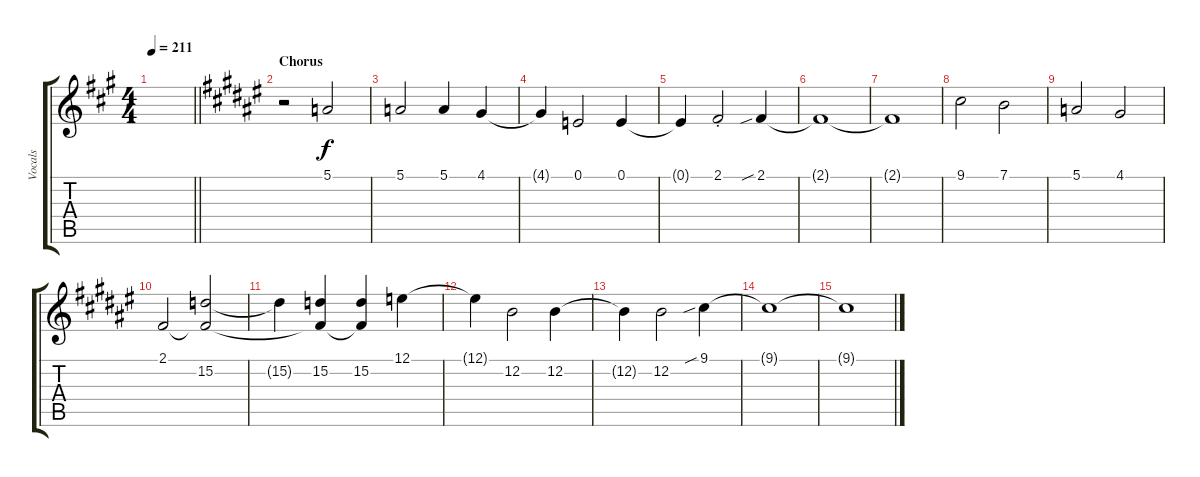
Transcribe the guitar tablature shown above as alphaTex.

\track ("Vocals" "Vocals") {instrument lead2sawtooth}
\staff {score tabs}
\tuning (E4 B3 G3 D3 A2 E2) {hide}
\ts (4 4)
\tempo 211
\clef g2
\barLineRight lightlight
\ks f#minor
|
\section ("" "Chorus")
\ks d#minor
r.2 5.1.2 |
5.1.2 5.1.4 4.1.4 |
4.1{t}.4 0.1.2 0.1.4 |
0.1{t}.4 2.1{st}.2 2.1{sib}.4 |
2.1{t}.1 |
2.1{t}.1 |
9.1.2 7.1.2 |
5.1.2 4.1.2 |
2.1.2 (2.1{t} 15.2).2 |
15.2{t}.4 (2.1{t} 15.2).4 (2.1{t} 15.2).4 12.1.4 |
12.1{t}.4 12.2.2 12.2.4 |
12.2{t}.4 12.2.2 9.1{sib}.4 |
9.1{t}.1 |
9.1{t}.1
